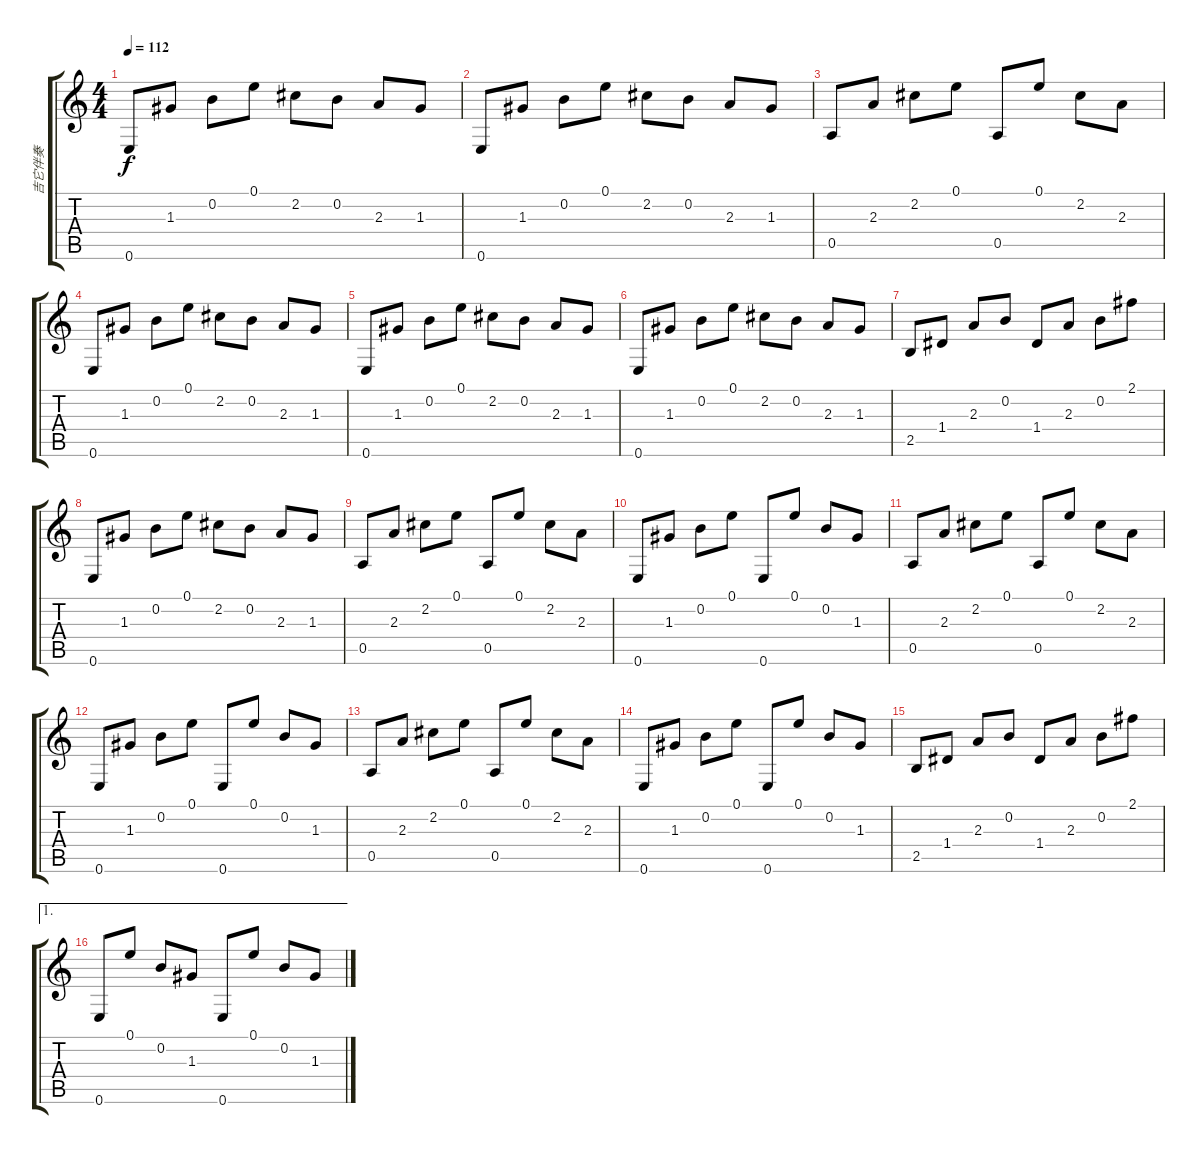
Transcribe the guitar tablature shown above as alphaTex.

\track ("吉它伴奏" "吉它伴奏") {instrument acousticguitarsteel}
\staff {score tabs}
\tuning (E4 B3 G3 D3 A2 E2) {hide}
\ts (4 4)
\tempo 112
\clef g2
\ks c
0.6.8{dy f} 1.3.8 0.2.8 0.1.8 2.2.8 0.2.8 2.3.8 1.3.8 |
0.6.8 1.3.8 0.2.8 0.1.8 2.2.8 0.2.8 2.3.8 1.3.8 |
0.5.8 2.3.8 2.2.8 0.1.8 0.5.8 0.1.8 2.2.8 2.3.8 |
0.6.8 1.3.8 0.2.8 0.1.8 2.2.8 0.2.8 2.3.8 1.3.8 |
0.6.8 1.3.8 0.2.8 0.1.8 2.2.8 0.2.8 2.3.8 1.3.8 |
0.6.8 1.3.8 0.2.8 0.1.8 2.2.8 0.2.8 2.3.8 1.3.8 |
2.5.8 1.4.8 2.3.8 0.2.8 1.4.8 2.3.8 0.2.8 2.1.8 |
0.6.8 1.3.8 0.2.8 0.1.8 2.2.8 0.2.8 2.3.8 1.3.8 |
0.5.8 2.3.8 2.2.8 0.1.8 0.5.8 0.1.8 2.2.8 2.3.8 |
0.6.8 1.3.8 0.2.8 0.1.8 0.6.8 0.1.8 0.2.8 1.3.8 |
0.5.8 2.3.8 2.2.8 0.1.8 0.5.8 0.1.8 2.2.8 2.3.8 |
0.6.8 1.3.8 0.2.8 0.1.8 0.6.8 0.1.8 0.2.8 1.3.8 |
0.5.8 2.3.8 2.2.8 0.1.8 0.5.8 0.1.8 2.2.8 2.3.8 |
0.6.8 1.3.8 0.2.8 0.1.8 0.6.8 0.1.8 0.2.8 1.3.8 |
2.5.8 1.4.8 2.3.8 0.2.8 1.4.8 2.3.8 0.2.8 2.1.8 |
\ae 1
0.6.8 0.1.8 0.2.8 1.3.8 0.6.8 0.1.8 0.2.8 1.3.8
